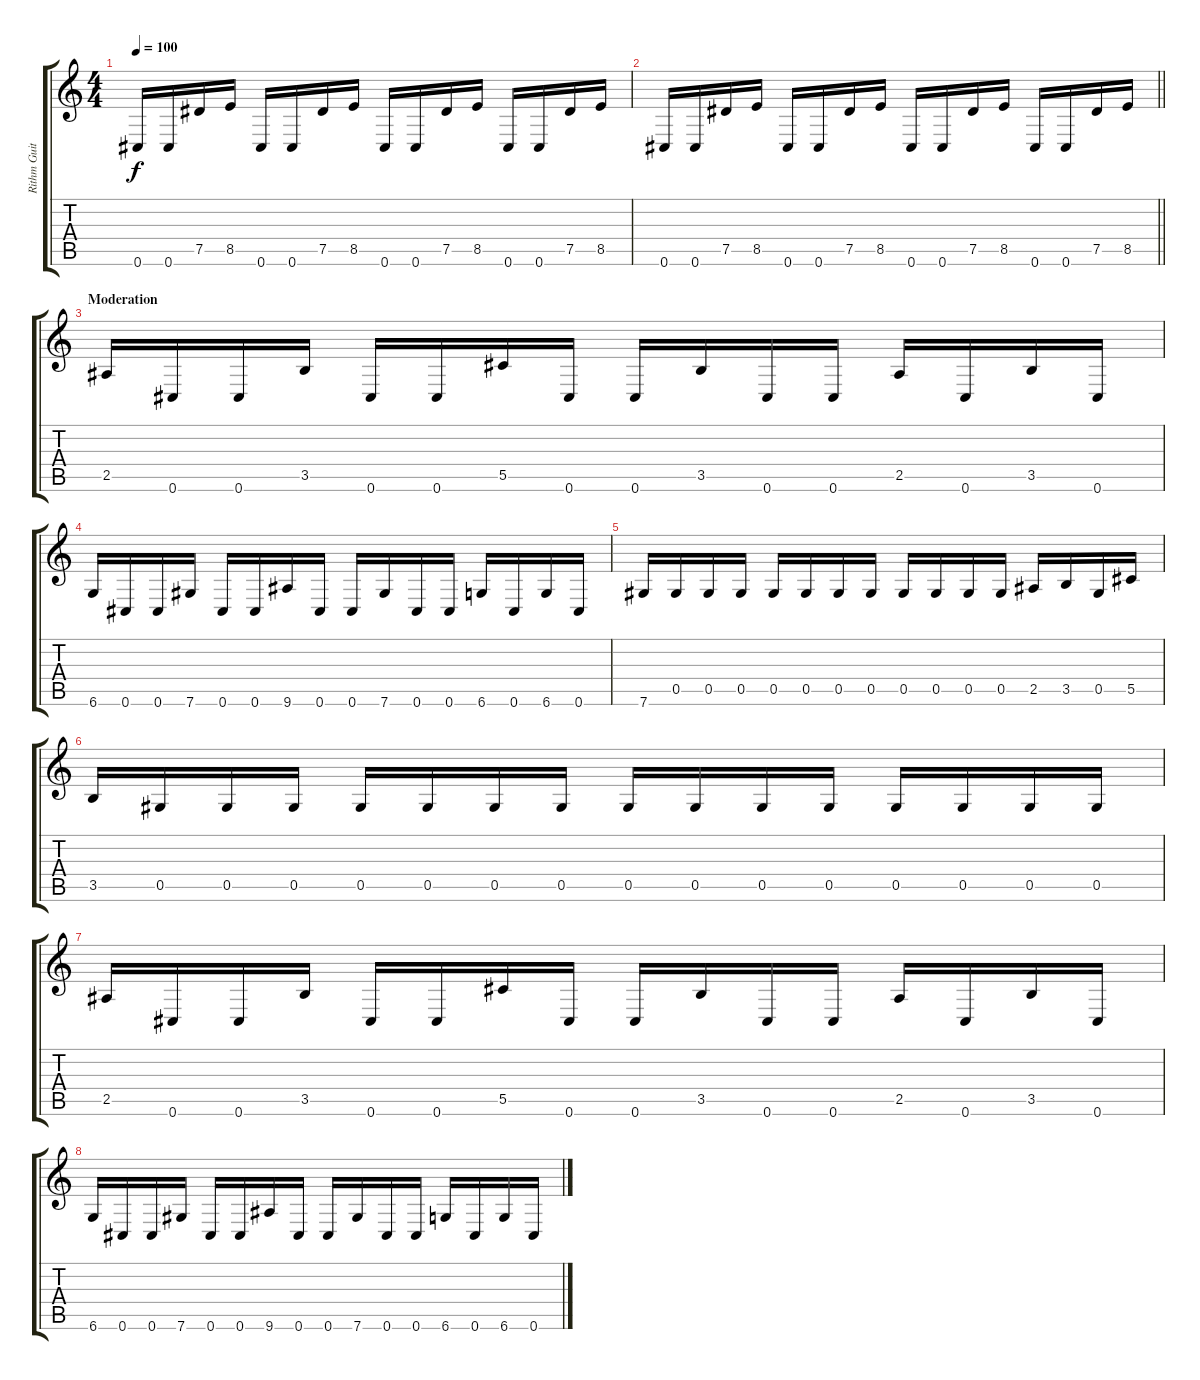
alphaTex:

\track ("Rithm Guitar 2" "Rithm Guit") {instrument distortionguitar}
\staff {score tabs}
\tuning (Eb4 Bb3 Gb3 Db3 Ab2 Db2) {hide}
\ts (4 4)
\tempo 100
\clef g2
\ks c
0.6.16{dy f} 0.6.16 7.5.16 8.5.16 0.6.16 0.6.16 7.5.16 8.5.16 0.6.16 0.6.16 7.5.16 8.5.16 0.6.16 0.6.16 7.5.16 8.5.16 |
\barLineRight lightlight
0.6.16 0.6.16 7.5.16 8.5.16 0.6.16 0.6.16 7.5.16 8.5.16 0.6.16 0.6.16 7.5.16 8.5.16 0.6.16 0.6.16 7.5.16 8.5.16 |
\section ("" "Moderation")
2.5.16 0.6.16 0.6.16 3.5.16 0.6.16 0.6.16 5.5.16 0.6.16 0.6.16 3.5.16 0.6.16 0.6.16 2.5.16 0.6.16 3.5.16 0.6.16 |
6.6.16 0.6.16 0.6.16 7.6.16 0.6.16 0.6.16 9.6.16 0.6.16 0.6.16 7.6.16 0.6.16 0.6.16 6.6.16 0.6.16 6.6.16 0.6.16 |
7.6.16 0.5.16 0.5.16 0.5.16 0.5.16 0.5.16 0.5.16 0.5.16 0.5.16 0.5.16 0.5.16 0.5.16 2.5.16 3.5.16 0.5.16 5.5.16 |
3.5.16 0.5.16 0.5.16 0.5.16 0.5.16 0.5.16 0.5.16 0.5.16 0.5.16 0.5.16 0.5.16 0.5.16 0.5.16 0.5.16 0.5.16 0.5.16 |
2.5.16 0.6.16 0.6.16 3.5.16 0.6.16 0.6.16 5.5.16 0.6.16 0.6.16 3.5.16 0.6.16 0.6.16 2.5.16 0.6.16 3.5.16 0.6.16 |
6.6.16 0.6.16 0.6.16 7.6.16 0.6.16 0.6.16 9.6.16 0.6.16 0.6.16 7.6.16 0.6.16 0.6.16 6.6.16 0.6.16 6.6.16 0.6.16
